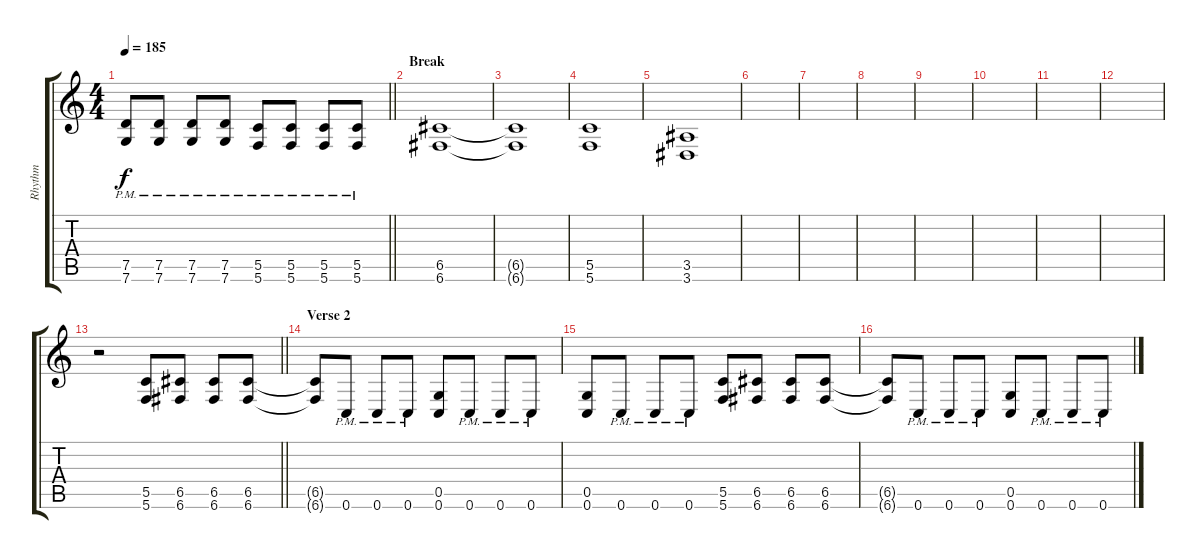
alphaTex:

\track ("Rhythm" "Rhythm") {instrument overdrivenguitar}
\staff {score tabs}
\tuning (D4 A3 F3 C3 G2 C2) {hide}
\ts (4 4)
\tempo 185
\clef g2
\barLineRight lightlight
\ks c
(7.5{pm} 7.6{pm}).8{dy f} (7.5{pm} 7.6{pm}).8 (7.5{pm} 7.6{pm}).8 (7.5{pm} 7.6{pm}).8 (5.5{pm} 5.6{pm}).8 (5.5{pm} 5.6{pm}).8 (5.5{pm} 5.6{pm}).8 (5.5{pm} 5.6{pm}).8 |
\section ("" "Break")
(6.5 6.6).1 |
(6.5{t} 6.6{t}).1 |
(5.5 5.6).1 |
(3.5 3.6).1 |
|
|
|
|
|
|
|
\barLineRight lightlight
r.2 (5.5 5.6).8 (6.5 6.6).8 (6.5 6.6).8 (6.5 6.6).8 |
\section ("" "Verse 2")
(6.5{t} 6.6{t}).8 0.6{pm}.8 0.6{pm}.8 0.6{pm}.8 (0.5 0.6).8 0.6{pm}.8 0.6{pm}.8 0.6{pm}.8 |
(0.5 0.6).8 0.6{pm}.8 0.6{pm}.8 0.6{pm}.8 (5.5 5.6).8 (6.5 6.6).8 (6.5 6.6).8 (6.5 6.6).8 |
(6.5{t} 6.6{t}).8 0.6{pm}.8 0.6{pm}.8 0.6{pm}.8 (0.5 0.6).8 0.6{pm}.8 0.6{pm}.8 0.6{pm}.8
